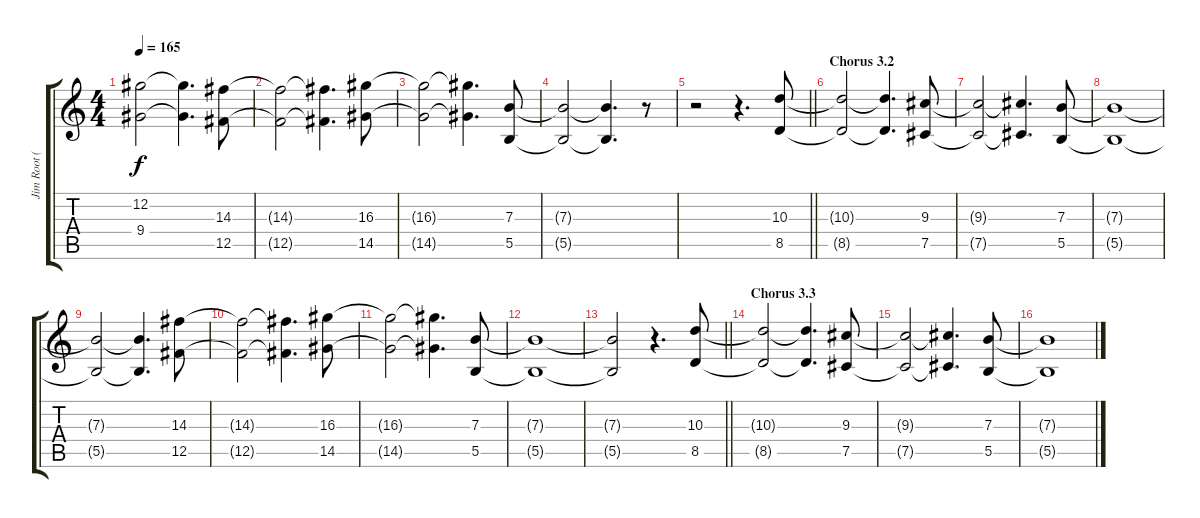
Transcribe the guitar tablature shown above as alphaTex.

\track ("Jim Root (Solo)" "Jim Root (") {instrument overdrivenguitar}
\staff {score tabs}
\tuning (Db4 Ab3 E3 B2 Gb2 B1) {hide}
\ts (4 4)
\tempo 165
\clef g2
\ks c
(12.2{t} 9.4{t}).2{dy f} (12.2{t} 9.4{t}).4{d} (14.3 12.5).8 |
(14.3{t} 12.5{t}).2 (14.3{t} 12.5{t}).4{d} (16.3 14.5).8 |
(16.3{t} 14.5{t}).2 (16.3{t} 14.5{t}).4{d} (7.3 5.5).8 |
(7.3{t} 5.5{t}).2 (7.3{t} 5.5{t}).4{d} r.8 |
\barLineRight lightlight
r.2 r.4{d} (10.3 8.5).8 |
\section ("" "Chorus 3.2")
(10.3{t} 8.5{t}).2 (10.3{t} 8.5{t}).4{d} (9.3 7.5).8 |
(9.3{t} 7.5{t}).2 (9.3{t} 7.5{t}).4{d} (7.3 5.5).8 |
(7.3{t} 5.5{t}).1 |
(7.3{t} 5.5{t}).2 (7.3{t} 5.5{t}).4{d} (14.3 12.5).8 |
(14.3{t} 12.5{t}).2 (14.3{t} 12.5{t}).4{d} (16.3 14.5).8 |
(16.3{t} 14.5{t}).2 (16.3{t} 14.5{t}).4{d} (7.3 5.5).8 |
(7.3{t} 5.5{t}).1 |
\barLineRight lightlight
(7.3{t} 5.5{t}).2 r.4{d} (10.3 8.5).8 |
\section ("" "Chorus 3.3")
(10.3{t} 8.5{t}).2 (10.3{t} 8.5{t}).4{d} (9.3 7.5).8 |
(9.3{t} 7.5{t}).2 (9.3{t} 7.5{t}).4{d} (7.3 5.5).8 |
(7.3{t} 5.5{t}).1
